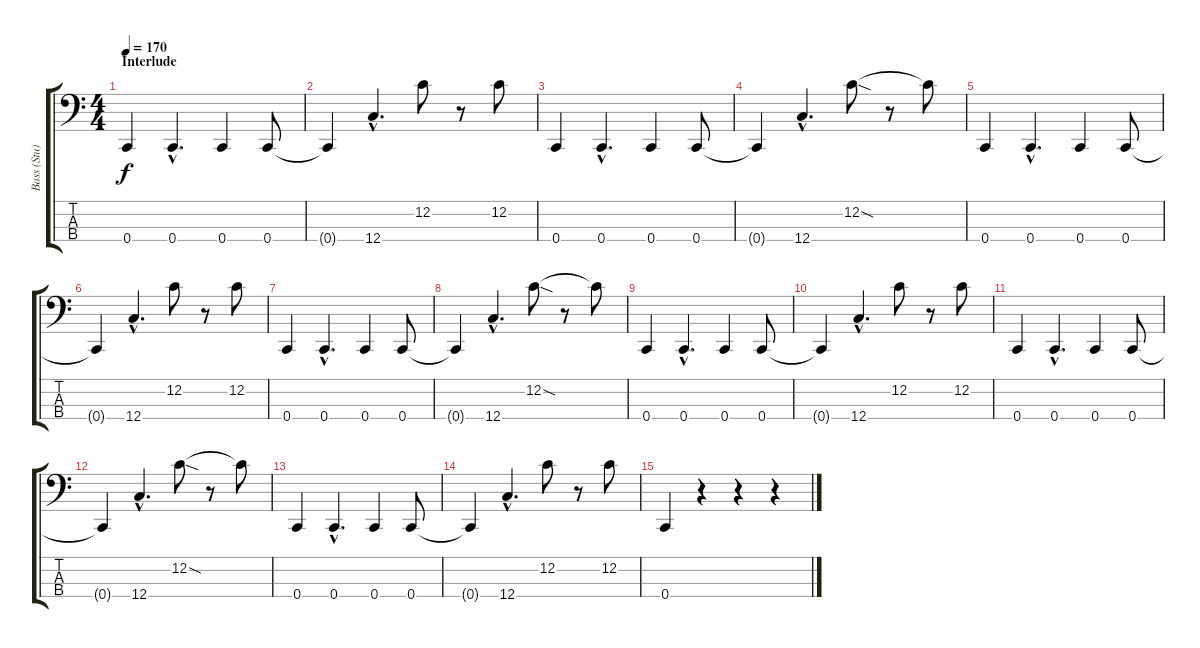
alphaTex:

\track ("Bass (Stu)" "Bass (Stu)") {instrument electricbassfinger}
\staff {score tabs}
\tuning (F2 C2 G1 C1) {hide}
\ts (4 4)
\section ("" "Interlude")
\tempo 170
\clef f4
\ks c
0.4.4{dy f instrument slapbass1} 0.4{hac}.4{d instrument slapbass1} 0.4.4{instrument slapbass1} 0.4.8{instrument slapbass1} |
0.4{t}.4 12.4{hac}.4{d} 12.2.8 r.8 12.2.8 |
0.4.4{instrument slapbass1} 0.4{hac}.4{d instrument slapbass1} 0.4.4{instrument slapbass1} 0.4.8{instrument slapbass1} |
0.4{t}.4 12.4{hac}.4{d} 12.2{sod}.8 r.8 12.2{t}.8 |
0.4.4{instrument slapbass1} 0.4{hac}.4{d instrument slapbass1} 0.4.4{instrument slapbass1} 0.4.8{instrument slapbass1} |
0.4{t}.4 12.4{hac}.4{d} 12.2.8 r.8 12.2.8 |
0.4.4{instrument slapbass1} 0.4{hac}.4{d instrument slapbass1} 0.4.4{instrument slapbass1} 0.4.8{instrument slapbass1} |
0.4{t}.4 12.4{hac}.4{d} 12.2{sod}.8 r.8 12.2{t}.8 |
0.4.4{instrument slapbass1} 0.4{hac}.4{d instrument slapbass1} 0.4.4{instrument slapbass1} 0.4.8{instrument slapbass1} |
0.4{t}.4 12.4{hac}.4{d} 12.2.8 r.8 12.2.8 |
0.4.4{instrument slapbass1} 0.4{hac}.4{d instrument slapbass1} 0.4.4{instrument slapbass1} 0.4.8{instrument slapbass1} |
0.4{t}.4 12.4{hac}.4{d} 12.2{sod}.8 r.8 12.2{t}.8 |
0.4.4{instrument slapbass1} 0.4{hac}.4{d instrument slapbass1} 0.4.4{instrument slapbass1} 0.4.8{instrument slapbass1} |
0.4{t}.4 12.4{hac}.4{d} 12.2.8 r.8 12.2.8 |
0.4.4 r.4 r.4 r.4
